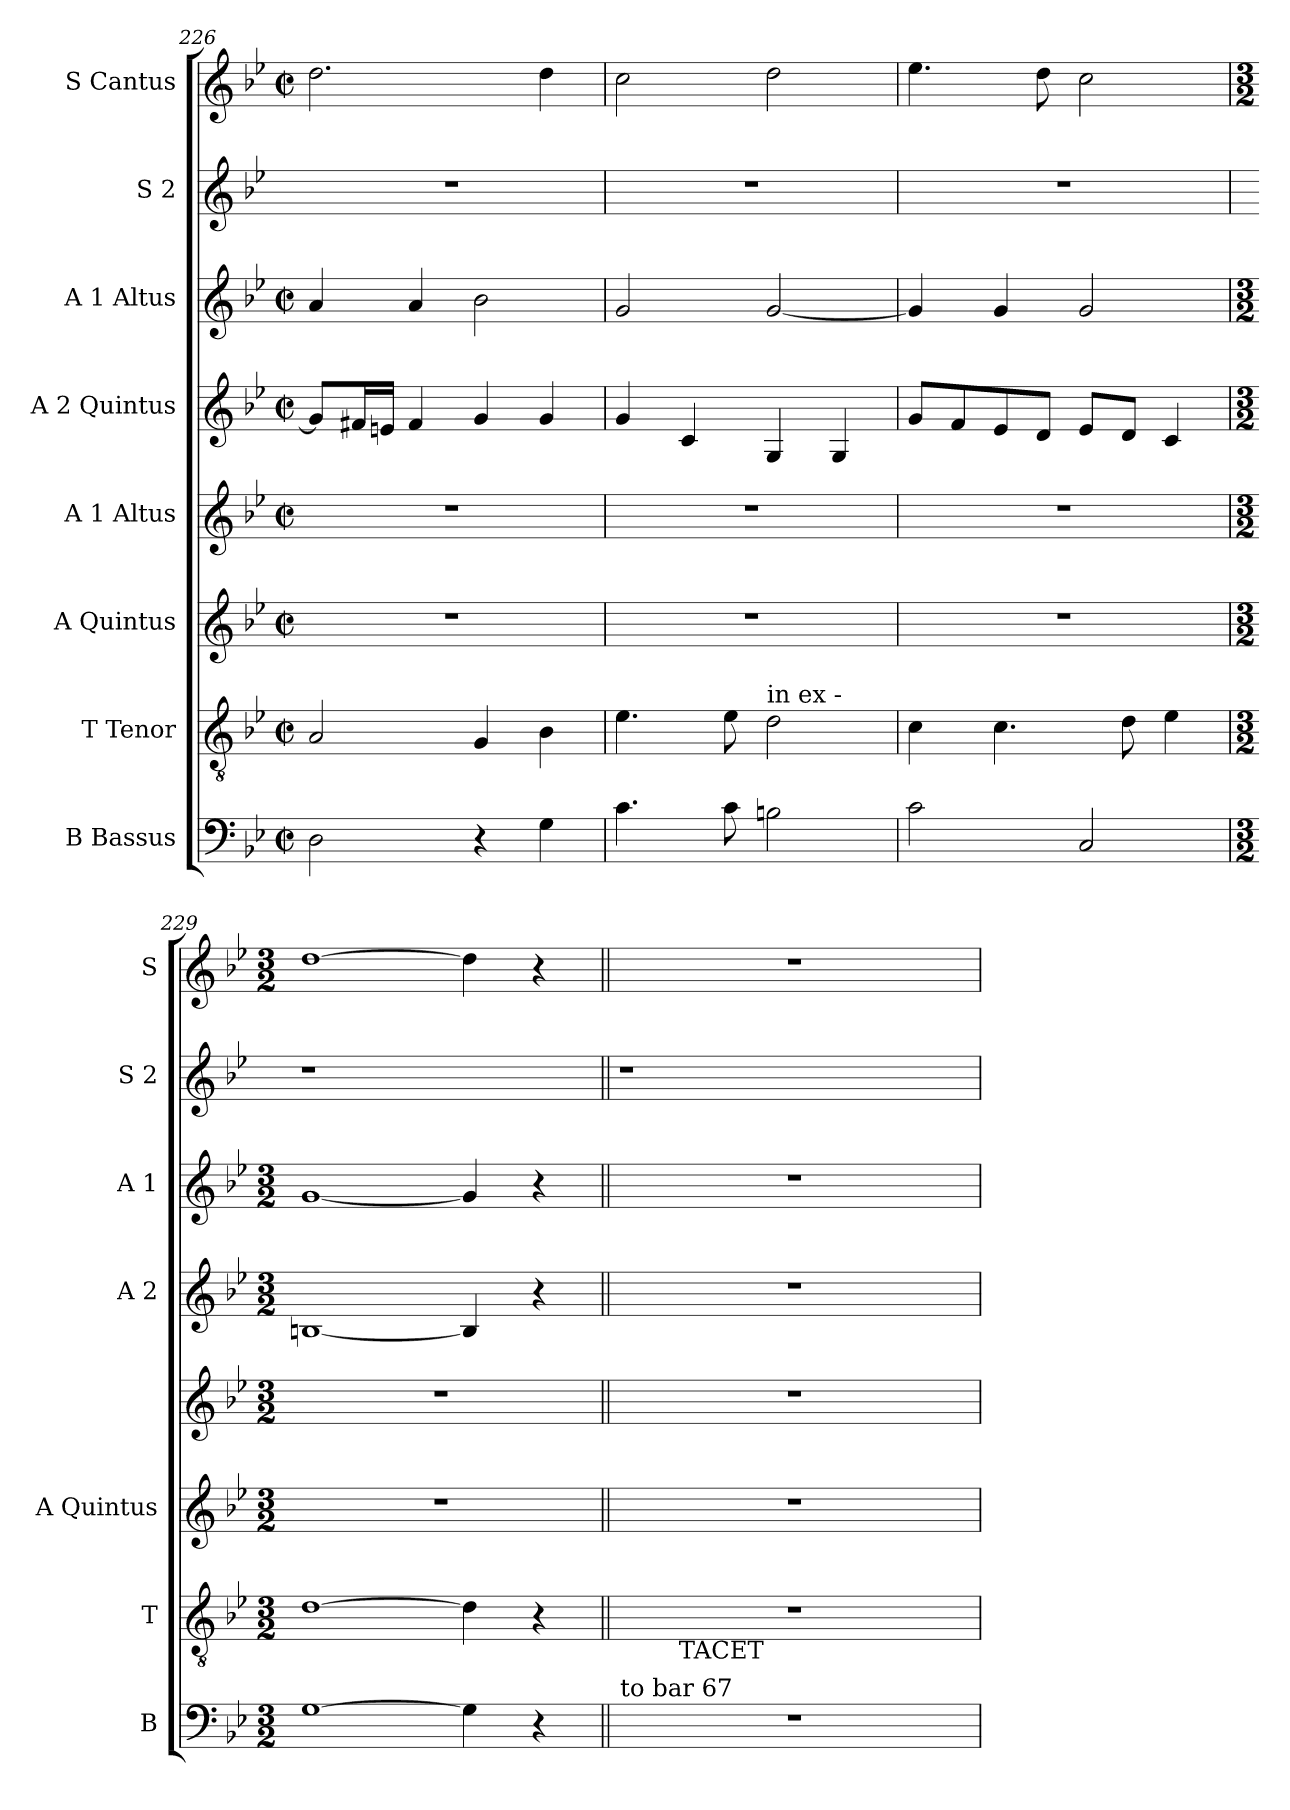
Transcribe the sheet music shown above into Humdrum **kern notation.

**kern	**kern	**kern	**kern	**kern	**kern	**kern	**kern
*part8	*part7	*part6	*part5	*part4	*part3	*part2	*part1
*staff8	*staff7	*staff6	*staff5	*staff4	*staff3	*staff2	*staff1
*I"B Bassus	*I"T Tenor	*I"A Quintus	*I"A 1 Altus	*I"A 2 Quintus	*I"A 1 Altus	*I"S 2	*I"S Cantus
*I'B	*I'T	*I'A Quintus	*	*I'A 2	*I'A 1	*I'S 2	*I'S
*clefF4	*clefGv2	*clefG2	*clefG2	*clefG2	*clefG2	*clefG2	*clefG2
*k[b-e-]	*k[b-e-]	*k[b-e-]	*k[b-e-]	*k[b-e-]	*k[b-e-]	*k[b-e-]	*k[b-e-]
*B-:	*B-:	*B-:	*B-:	*B-:	*B-:	*B-:	*B-:
*M2/2	*M2/2	*M2/2	*M2/2	*M2/2	*M2/2	*	*M2/2
*met(c|)	*met(c|)	*met(c|)	*met(c|)	*met(c|)	*met(c|)	*	*met(c|)
=226	=226	=226	=226	=226	=226	=226	=226
2D\	2A/	1r	1r	8g/L]	4a/	1r	2.dd\
.	.	.	.	16f#X/L	.	.	.
.	.	.	.	16en/JJ	.	.	.
.	.	.	.	4f#/	4a/	.	.
4r	4G/	.	.	4g/	2b-\	.	.
4G\	4B-\	.	.	4g/	.	.	4dd\
=227	=227	=227	=227	=227	=227	=227	=227
4.c\	4.e-\	1r	1r	4g/	2g/	1r	2cc\
.	.	.	.	4c/	.	.	.
8c\	8e-\	.	.	.	.	.	.
!	!LO:TX:a:t=in ex -	!	!	!	!	!	!
2Bn\	2d\	.	.	4G/	[<2g/	.	2dd\
.	.	.	.	4G/	.	.	.
=228	=228	=228	=228	=228	=228	=228	=228
2c\	4c\	1r	1r	8g/L	4g/]	1r	4.ee-\
.	.	.	.	8f/	.	.	.
.	4.c\	.	.	8e-/	4g/	.	.
.	.	.	.	8d/J	.	.	8dd\
2C/	.	.	.	8e-/L	2g/	.	2cc\
.	8d\	.	.	8d/J	.	.	.
.	4e-\	.	.	4c/	.	.	.
=229	=229	=229	=229	=229	=229	=229	=229
*M3/2	*M3/2	*M3/2	*M3/2	*M3/2	*M3/2	*	*M3/2
[>1G	[>1d	1.r	1.r	[<1Bn	[<1g	1r	[>1dd
4G\]	4d\]	.	.	4B/]	4g/]	2ryy	4dd\]
4r	4r	.	.	4r	4r	.	4r
=230||	=230||	=230||	=230||	=230||	=230||	=230||	=230||
!LO:TX:a:t=to bar 67	!	!	!	!	!	!	!
*	*^	*	*	*	*	*	*
1.r	1.r	8.ryy	1.r	1.r	1.r	1.r	1r	1.r
!	!	!LO:TX:b:t=TACET	!	!	!	!	!	!
.	.	1ryy	.	.	.	.	.	.
.	.	.	.	.	.	.	2ryy	.
.	.	4ryy	.	.	.	.	.	.
.	.	16ryy	.	.	.	.	.	.
*	*v	*v	*	*	*	*	*	*
=	=	=	=	=	=	=	=
*-	*-	*-	*-	*-	*-	*-	*-
